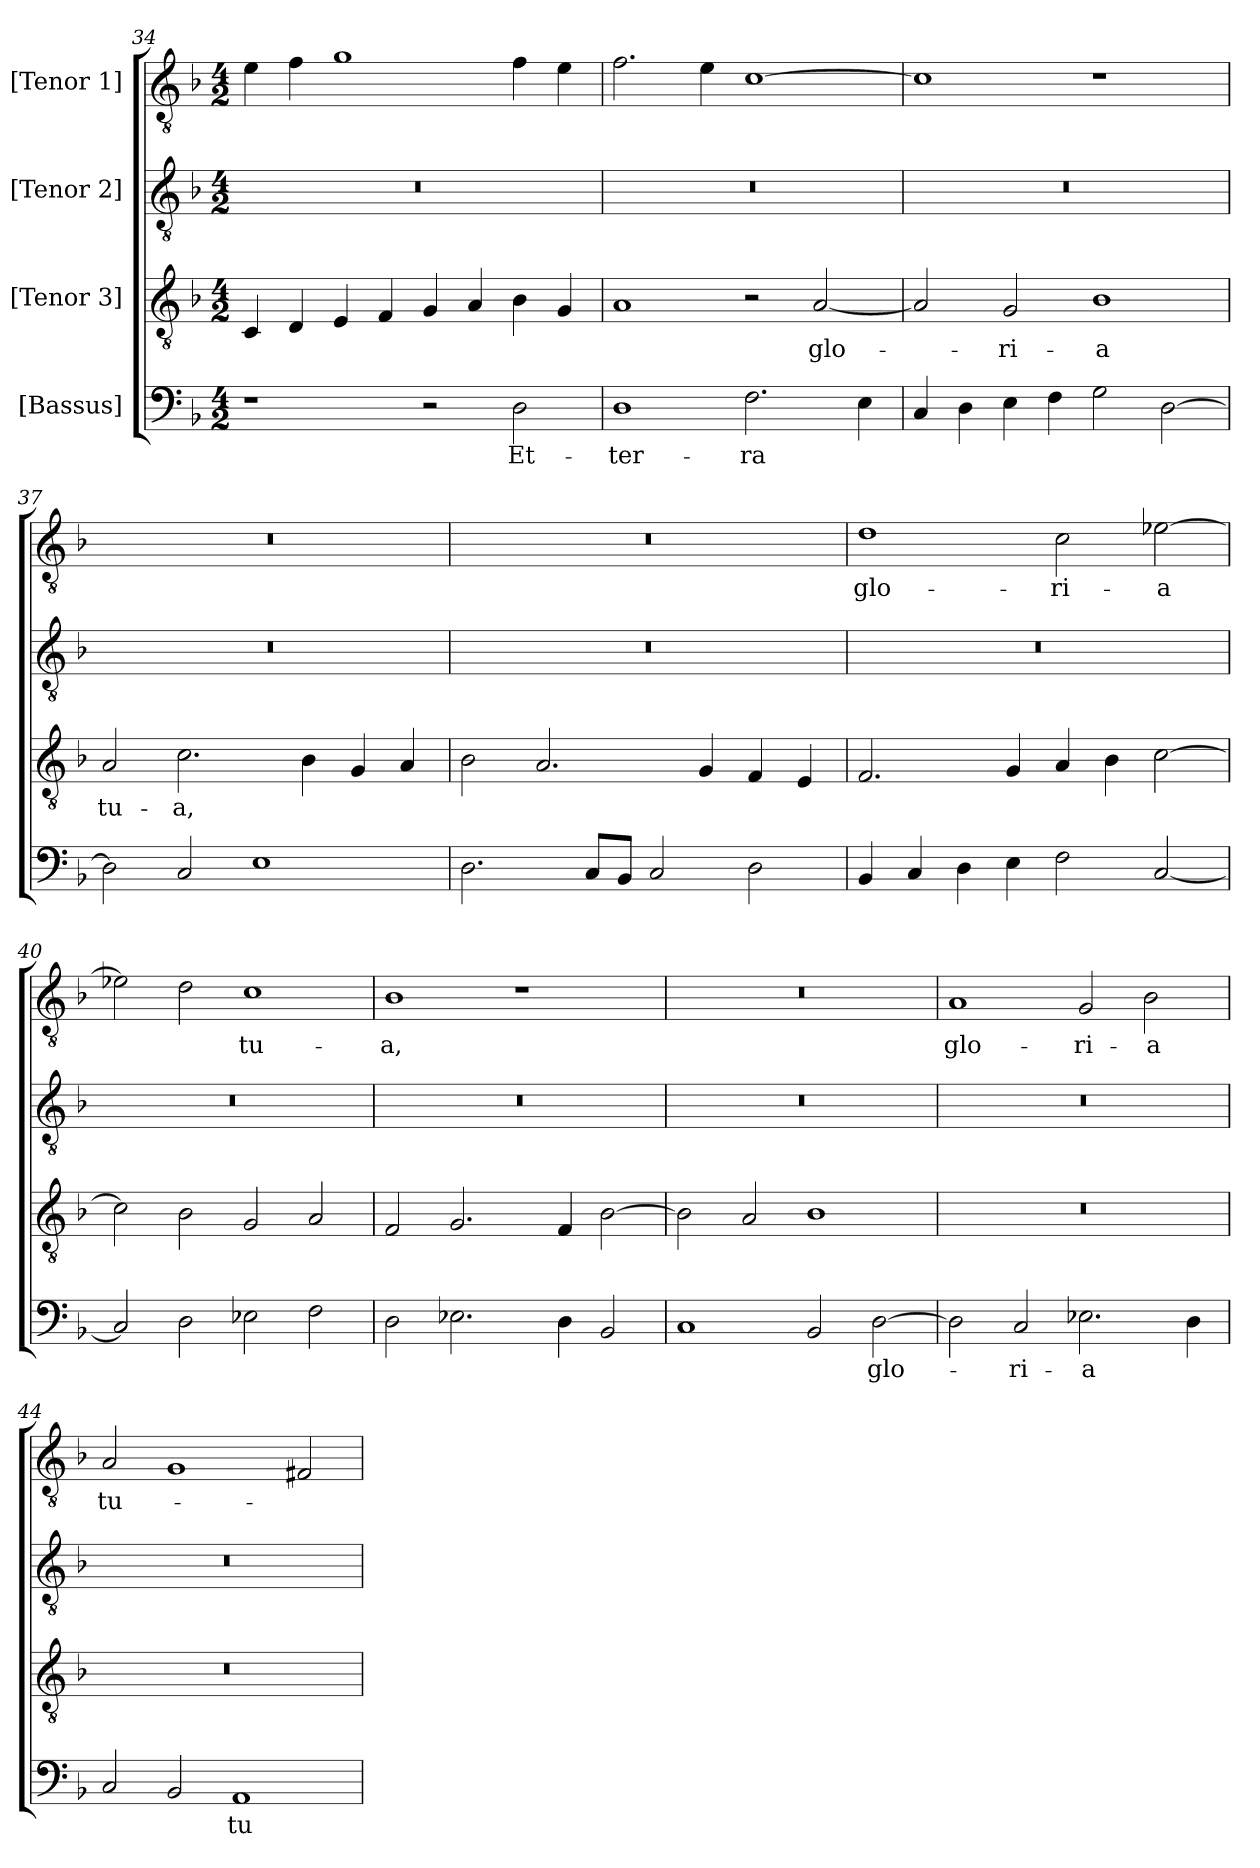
**kern	**text	**kern	**text	**kern	**kern	**text
*part4	*part4	*part3	*part3	*part2	*part1	*part1
*staff4	*staff4	*staff3	*staff3	*staff2	*staff1	*staff1
*I"[Bassus]	*	*I"[Tenor 3]	*	*I"[Tenor 2]	*I"[Tenor 1]	*
*clefF4	*	*clefGv2	*	*clefGv2	*clefGv2	*
*k[b-]	*	*k[b-]	*	*k[b-]	*k[b-]	*
*M4/2	*	*M4/2	*	*M4/2	*M4/2	*
=34	=34	=34	=34	=34	=34	=34
1r	.	4C/	.	0r	4e\	.
.	.	4D/	.	.	4f\	.
.	.	4E/	.	.	1g\	.
.	.	4F/	.	.	.	.
2r	.	4G/	.	.	.	.
.	.	4A/	.	.	.	.
2D\	Et-	4B-\	.	.	4f\	.
.	.	4G/	.	.	4e\	.
=35	=35	=35	=35	=35	=35	=35
1D\	ter-	1A/	.	0r	2.f\	.
.	.	.	.	.	4e\	.
2.F\	-ra	2r	.	.	[1c\	.
.	.	[2A/	glo-	.	.	.
4E\	.	.	.	.	.	.
=36	=36	=36	=36	=36	=36	=36
4C/	.	2A/]	.	0r	1c\]	.
4D\	.	.	.	.	.	.
4E\	.	2G/	-ri-	.	.	.
4F\	.	.	.	.	.	.
2G\	.	1B-\	-a	.	1r	.
[2D\	.	.	.	.	.	.
=37	=37	=37	=37	=37	=37	=37
2D\]	.	2A/	tu-	0r	0r	.
2C/	.	2.c\	-a,	.	.	.
1E\	.	.	.	.	.	.
.	.	4B-\	.	.	.	.
.	.	4G/	.	.	.	.
.	.	4A/	.	.	.	.
=38	=38	=38	=38	=38	=38	=38
2.D\	.	2B-\	.	0r	0r	.
.	.	2.A/	.	.	.	.
8C/L	.	.	.	.	.	.
8BB-/J	.	.	.	.	.	.
2C/	.	.	.	.	.	.
.	.	4G/	.	.	.	.
2D\	.	4F/	.	.	.	.
.	.	4E/	.	.	.	.
=39	=39	=39	=39	=39	=39	=39
4BB-/	.	2.F/	.	0r	1d\	glo-
4C/	.	.	.	.	.	.
4D\	.	.	.	.	.	.
4E\	.	4G/	.	.	.	.
2F\	.	4A/	.	.	2c\	-ri-
.	.	4B-\	.	.	.	.
[2C/	.	[2c\	.	.	[2e-X\	-a
=40	=40	=40	=40	=40	=40	=40
2C/]	.	2c\]	.	0r	2e-X\]	.
2D\	.	2B-\	.	.	2d\	.
2E-X\	.	2G/	.	.	1c\	tu-
2F\	.	2A/	.	.	.	.
=41	=41	=41	=41	=41	=41	=41
2D\	.	2F/	.	0r	1B-\	-a,
2.E-X\	.	2.G/	.	.	.	.
.	.	.	.	.	1r	.
4D\	.	4F/	.	.	.	.
2BB-/	.	[2B-\	.	.	.	.
=42	=42	=42	=42	=42	=42	=42
1C/	.	2B-\]	.	0r	0r	.
.	.	2A/	.	.	.	.
2BB-/	.	1B-\	.	.	.	.
[2D\	glo-	.	.	.	.	.
=43	=43	=43	=43	=43	=43	=43
2D\]	.	0r	.	0r	1A/	glo-
2C/	-ri-	.	.	.	.	.
2.E-X\	-a	.	.	.	2G/	-ri-
.	.	.	.	.	2B-\	-a
4D\	.	.	.	.	.	.
=44	=44	=44	=44	=44	=44	=44
2C/	.	0r	.	0r	2A/	tu-
2BB-/	.	.	.	.	1G/	.
1AA/	tu-	.	.	.	.	.
.	.	.	.	.	2F#X/	.
=	=	=	=	=	=	=
*-	*-	*-	*-	*-	*-	*-
